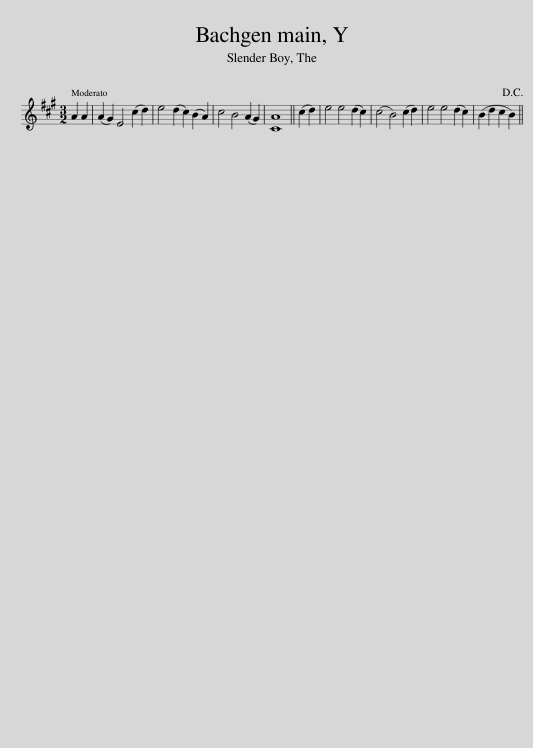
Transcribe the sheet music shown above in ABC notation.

X:1
L:1/8
M:3/2
I:linebreak $
K:A
V:1 treble
V:1
 A2 A2 | (A2 G2) E4 (c2 d2) | e4 (d2 c2) (B2 A2) | c4 B4 (A2 G2) | [CA]8 || %5
 (c2 d2) | e4 e4 (d2 c2) | (c4 B4) (c2 d2) | e4 e4 (d2 c2) | (B2 d2 c2 B2)!D.C.! || %10
